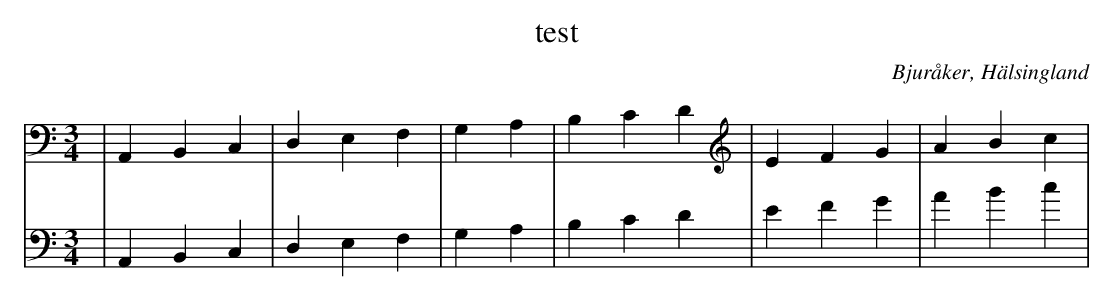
X:1
T: test
O: Bjuråker, Hälsingland
M: 3/4
L: 1/8
K: C
V:1
V:2
V:1
| A,,2 B,,2 C,2| D,2 E,2 F,2| G,2 A,2 | B,2 C2 D2| E2 F2 G2| A2 B2 c2|
V:2 clef=bass
| A,,2 B,,2 C,2| D,2 E,2 F,2| G,2 A,2 | B,2 C2 D2| E2 F2 G2| A2 B2 c2|
